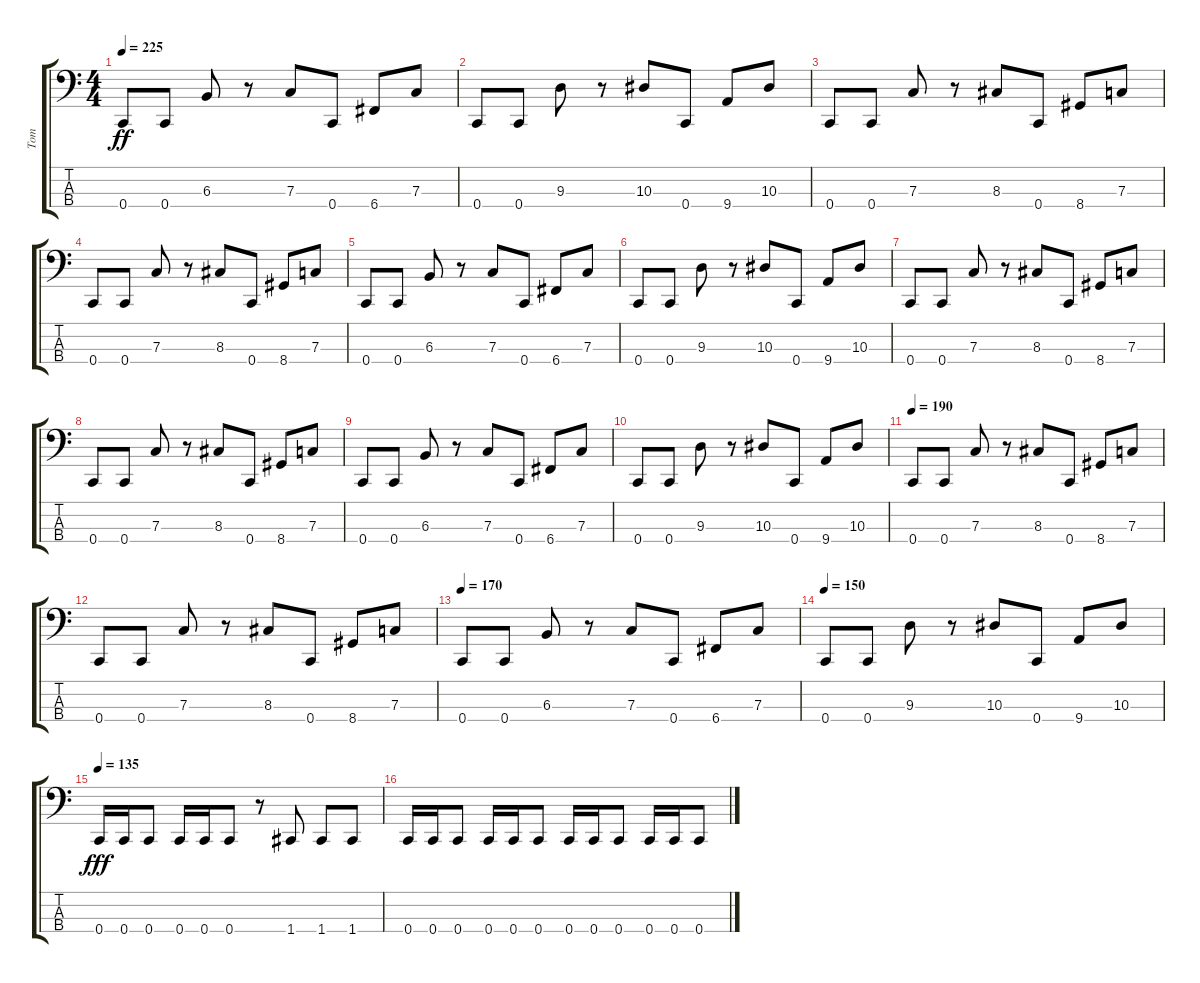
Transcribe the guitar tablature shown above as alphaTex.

\track ("Tom" "Tom") {instrument electricbasspick}
\staff {score tabs}
\tuning (Eb2 Bb1 F1 C1) {hide}
\ts (4 4)
\tempo 225
\clef f4
\ks c
0.4.8{dy ff} 0.4.8 6.3.8 r.8 7.3.8 0.4.8 6.4.8 7.3.8 |
0.4.8 0.4.8 9.3.8 r.8 10.3.8 0.4.8 9.4.8 10.3.8 |
0.4.8 0.4.8 7.3.8 r.8 8.3.8 0.4.8 8.4.8 7.3.8 |
0.4.8 0.4.8 7.3.8 r.8 8.3.8 0.4.8 8.4.8 7.3.8 |
0.4.8 0.4.8 6.3.8 r.8 7.3.8 0.4.8 6.4.8 7.3.8 |
0.4.8 0.4.8 9.3.8 r.8 10.3.8 0.4.8 9.4.8 10.3.8 |
0.4.8 0.4.8 7.3.8 r.8 8.3.8 0.4.8 8.4.8 7.3.8 |
0.4.8 0.4.8 7.3.8 r.8 8.3.8 0.4.8 8.4.8 7.3.8 |
0.4.8 0.4.8 6.3.8 r.8 7.3.8 0.4.8 6.4.8 7.3.8 |
0.4.8 0.4.8 9.3.8 r.8 10.3.8 0.4.8 9.4.8 10.3.8 |
\tempo 190
0.4.8 0.4.8 7.3.8 r.8 8.3.8 0.4.8 8.4.8 7.3.8 |
0.4.8 0.4.8 7.3.8 r.8 8.3.8 0.4.8 8.4.8 7.3.8 |
\tempo 170
0.4.8 0.4.8 6.3.8 r.8 7.3.8 0.4.8 6.4.8 7.3.8 |
\tempo 150
0.4.8 0.4.8 9.3.8 r.8 10.3.8 0.4.8 9.4.8 10.3.8 |
\tempo 135
0.4.16{dy fff} 0.4.16 0.4.8 0.4.16 0.4.16 0.4.8 r.8 1.4.8 1.4.8 1.4.8 |
0.4.16 0.4.16 0.4.8 0.4.16 0.4.16 0.4.8 0.4.16 0.4.16 0.4.8 0.4.16 0.4.16 0.4.8
